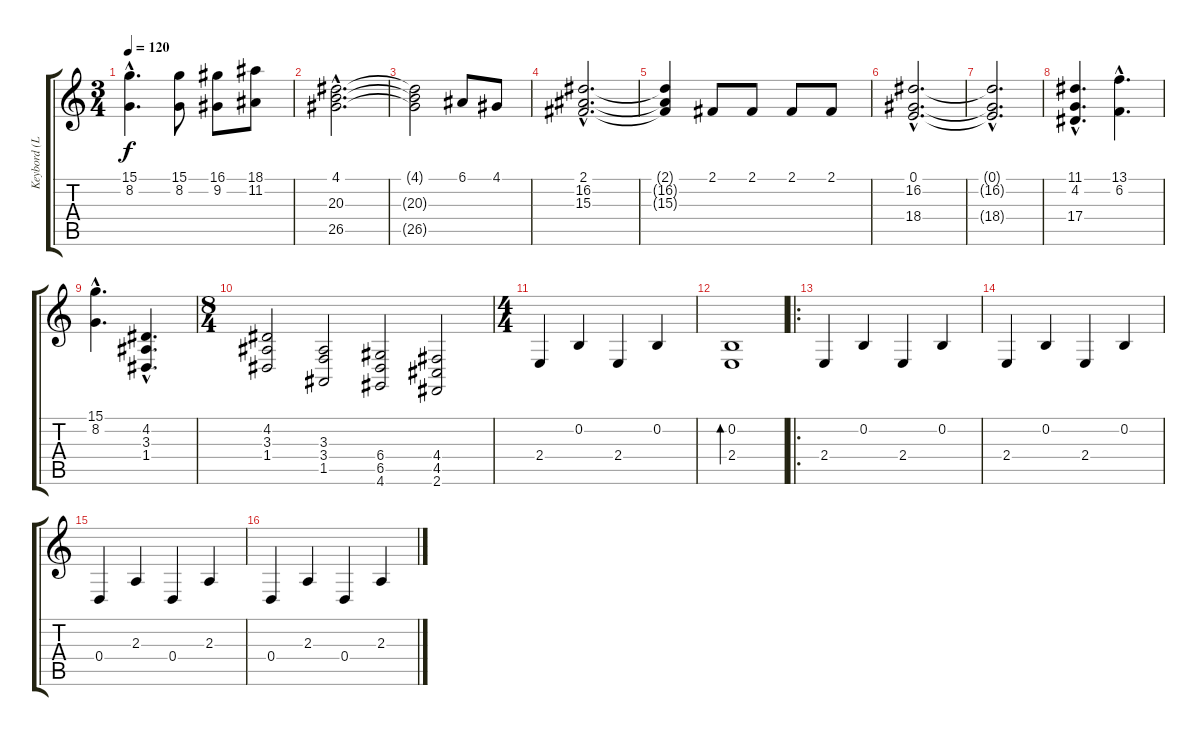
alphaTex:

\track ("Keybord (Left)" "Keybord (L") {instrument pad7halo}
\staff {score tabs}
\tuning (E4 B3 G3 D3 A2 E2) {hide}
\ts (3 4)
\tempo 120
\clef g2
\ks c
(15.1{hac} 8.2{hac}).4{d dy f} (15.1 8.2).8 (16.1 9.2).8 (18.1 11.2).8 |
(4.1{hac} 20.3{hac} 26.5{hac}).2{d volume 8 instrument stringensemble1} |
(4.1{t} 20.3{t} 26.5{t}).2 6.1.8 4.1.8 |
(2.1{hac} 16.2{hac} 15.3{hac}).2{d} |
(2.1{t} 16.2{t} 15.3{t}).4 2.1.8 2.1.8 2.1.8 2.1.8 |
(0.1{hac} 16.2{hac} 18.4{hac}).2{d} |
(0.1{hac t} 16.2{hac t} 18.4{hac t}).2{d} |
(11.1{hac} 4.2{hac} 17.4{hac}).4{d} (13.1{hac} 6.2{hac}).4{d} |
(15.1{hac} 8.2{hac}).4{d} (4.2{hac} 3.3{hac} 1.4{hac}).4{d} |
\ts (8 4)
(4.2 3.3 1.4).2{instrument tremolostrings} (3.3 3.4 1.5).2 (6.4 6.5 4.6).2 (4.4 4.5 2.6).2 |
\ts (4 4)
2.4.4{instrument pad7halo} 0.2.4 2.4.4 0.2.4 |
(0.2 2.4).1{bd 240} |
\ro
2.4.4{instrument pad7halo} 0.2.4 2.4.4 0.2.4 |
2.4.4 0.2.4 2.4.4 0.2.4 |
0.4.4 2.3.4 0.4.4 2.3.4 |
0.4.4 2.3.4 0.4.4 2.3.4
